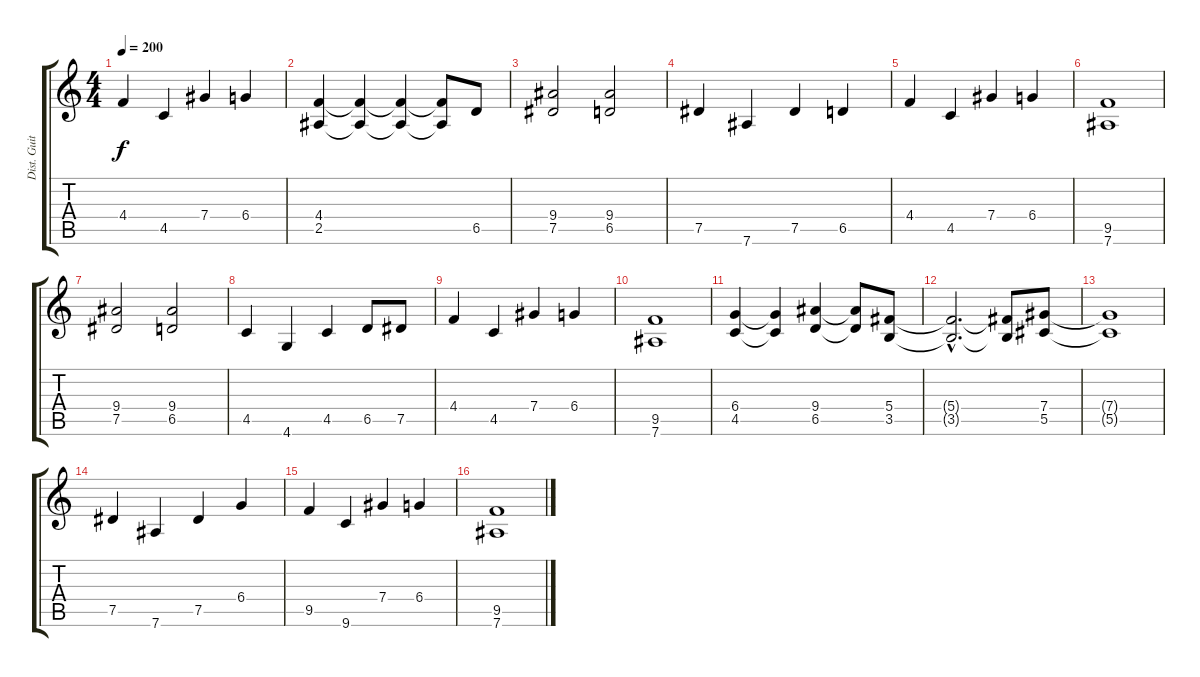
\track ("Dist. Guitar 1" "Dist. Guit") {instrument distortionguitar}
\staff {score tabs}
\tuning (Eb4 Bb3 Gb3 Db3 Ab2 Eb2) {hide}
\ts (4 4)
\tempo 200
\clef g2
\ks c
4.4.4{dy f} 4.5.4 7.4.4 6.4.4 |
(4.4 2.5).4 (4.4{t} 2.5{t}).4 (4.4{t} 2.5{t}).4 (4.4{t} 2.5{t}).8 6.5.8 |
(9.4 7.5).2 (9.4 6.5).2 |
7.5.4 7.6.4 7.5.4 6.5.4 |
4.4.4 4.5.4 7.4.4 6.4.4 |
(9.5 7.6).1 |
(9.4 7.5).2 (9.4 6.5).2 |
4.5.4 4.6.4 4.5.4 6.5.8 7.5.8 |
4.4.4 4.5.4 7.4.4 6.4.4 |
(9.5 7.6).1 |
(6.4 4.5).4 (6.4{t} 4.5{t}).4 (9.4 6.5).4 (9.4{t} 6.5{t}).8 (5.4 3.5).8 |
(5.4{hac t} 3.5{hac t}).2{d} (5.4{t} 3.5{t}).8 (7.4 5.5).8 |
(7.4{t} 5.5{t}).1 |
7.5.4 7.6.4 7.5.4 6.4.4 |
9.5.4 9.6.4 7.4.4 6.4.4 |
(9.5 7.6).1
